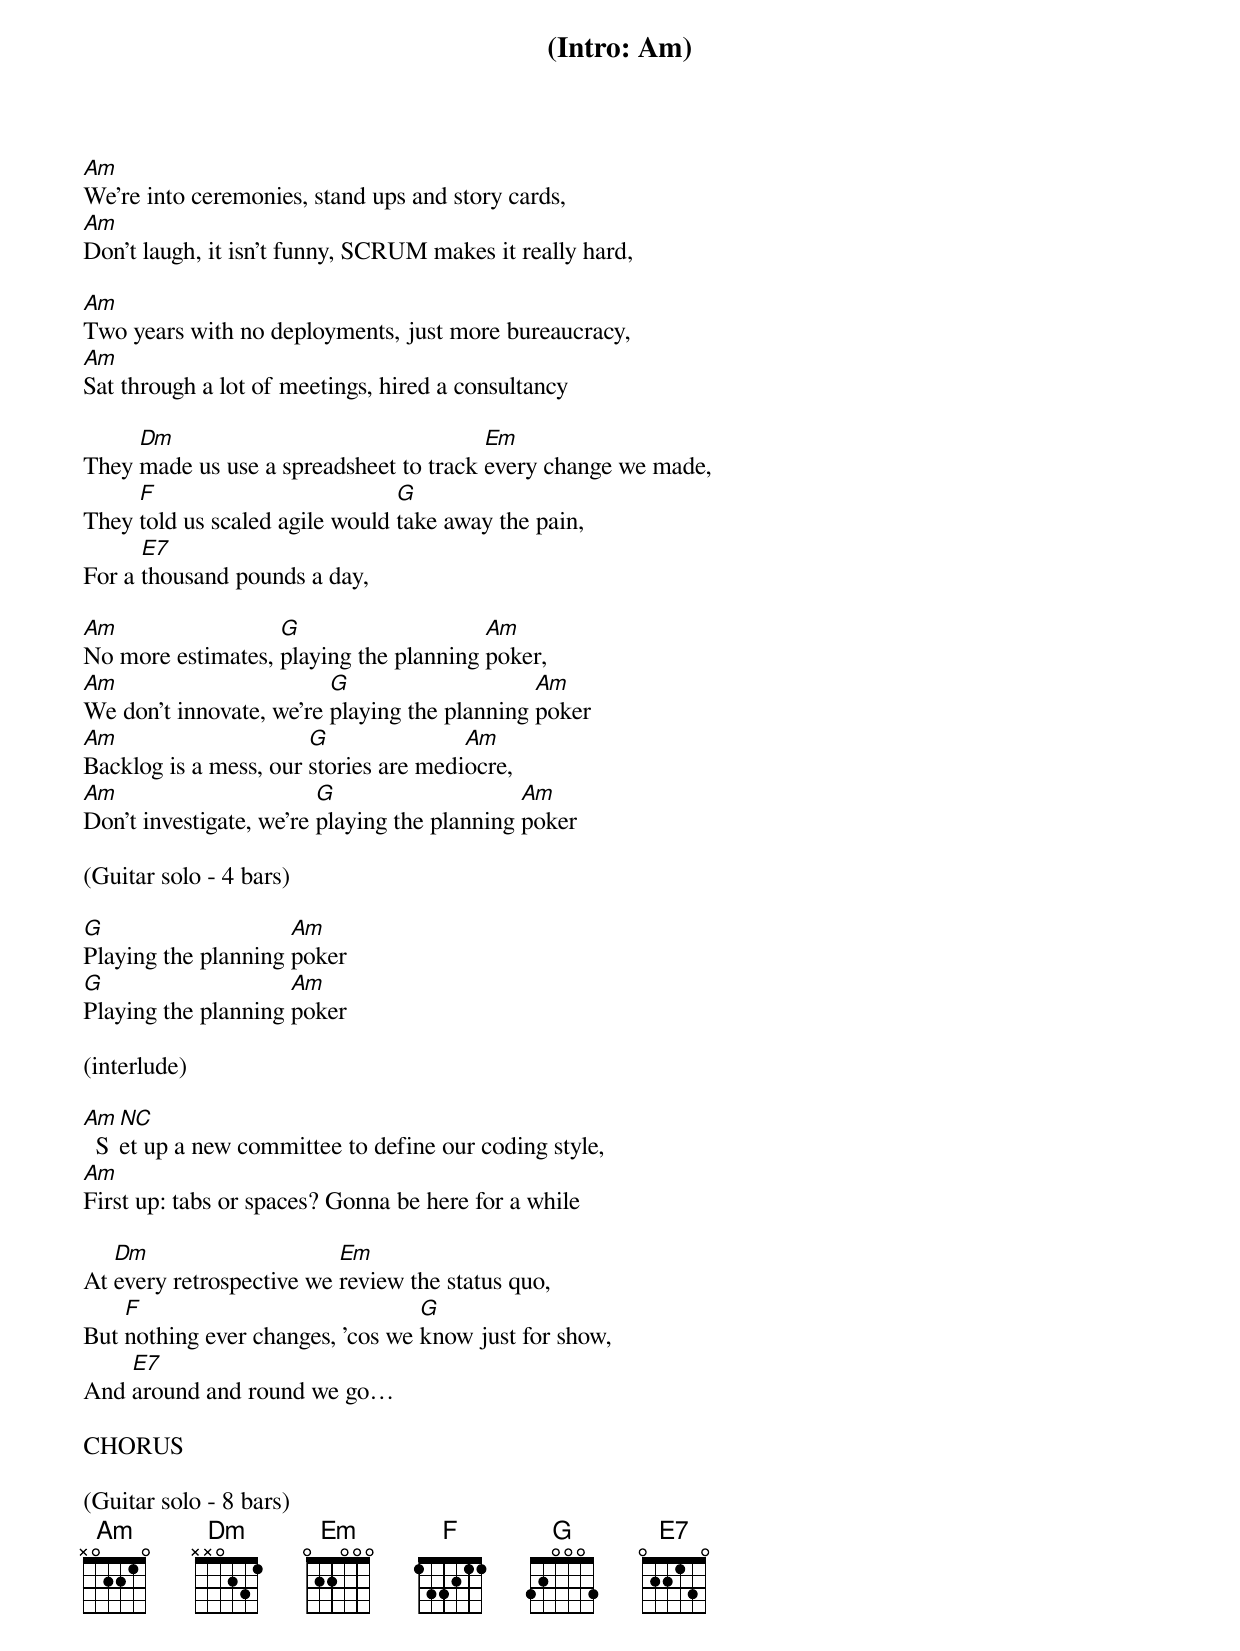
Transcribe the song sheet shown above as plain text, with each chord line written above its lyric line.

(Intro: Am)

Am
We’re into ceremonies, stand ups and story cards,
Am
Don’t laugh, it isn’t funny, SCRUM makes it really hard,

Am
Two years with no deployments, just more bureaucracy,
Am
Sat through a lot of meetings, hired a consultancy

     Dm                                 Em
They made us use a spreadsheet to track every change we made,
     F                          G
They told us scaled agile would take away the pain,
      E7
For a thousand pounds a day,

Am                 G                    Am
No more estimates, playing the planning poker,
Am                       G                    Am
We don’t innovate, we’re playing the planning poker
Am                     G               Am
Backlog is a mess, our stories are mediocre,
Am                       G                    Am
Don’t investigate, we’re playing the planning poker

(Guitar solo - 4 bars)

G                    Am
Playing the planning poker
G                    Am
Playing the planning poker

(interlude)

Am NC
  Set up a new committee to define our coding style,
Am
First up: tabs or spaces? Gonna be here for a while

   Dm                     Em
At every retrospective we review the status quo,
    F                             G
But nothing ever changes, 'cos we know just for show,
    E7
And around and round we go…

CHORUS

(Guitar solo - 8 bars)
